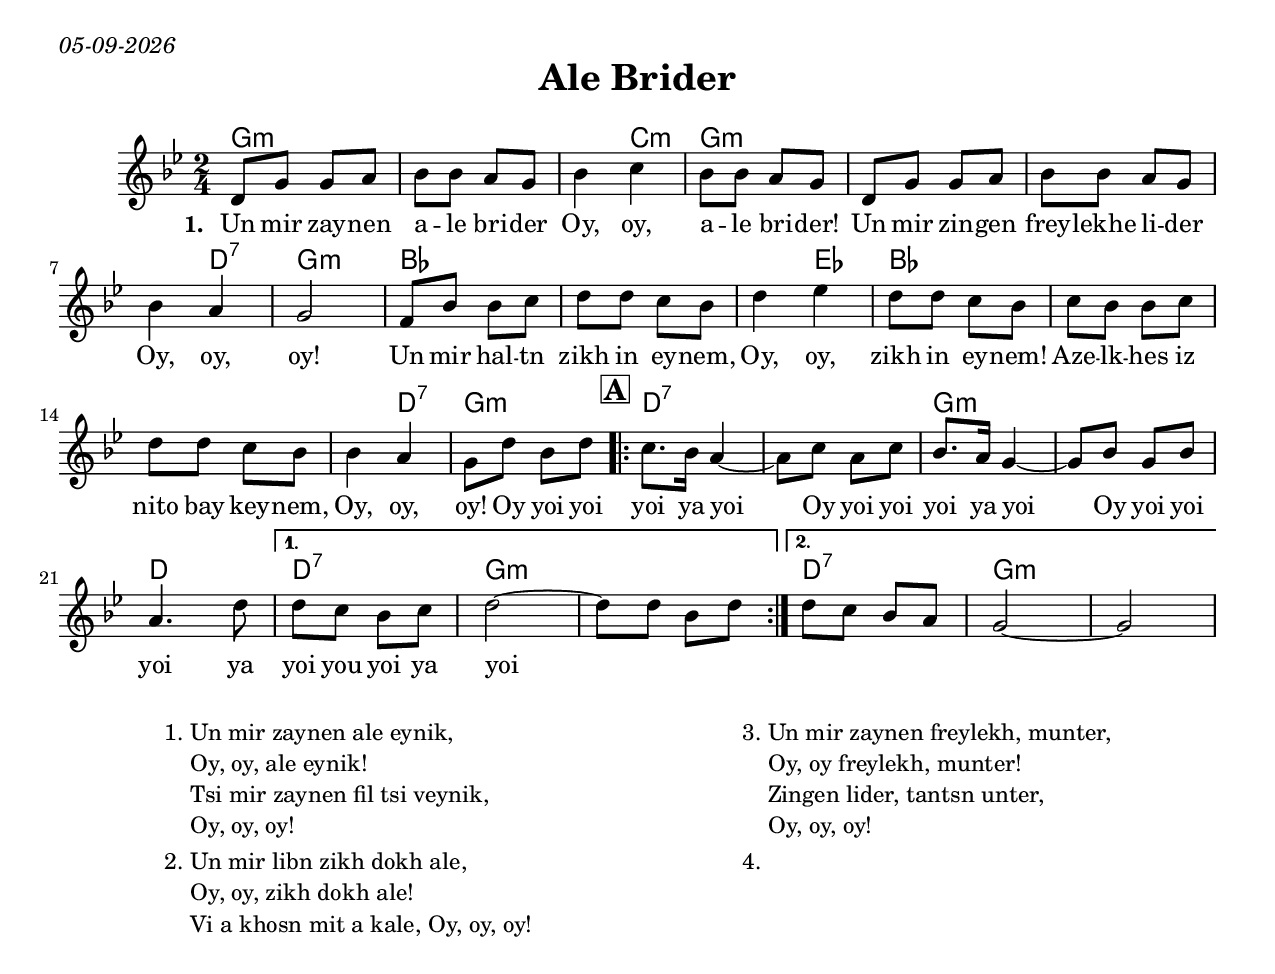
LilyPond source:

\version "2.24.0"
\include "english.ly"
%\pointAndClickOff
\paper{
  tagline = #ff
  print-all-headers = ##t
  #(set-paper-size "letter")
}
date = #(strftime "%d-%m-%Y" (localtime (current-time)))

\markup{ \italic{ \date }  }

%\markup{ Got something to say? }

global = {
  \clef treble
  \key g \minor
  \time 2/4
  \set Score.rehearsalMarkFormatter = #format-mark-box-alphabet
}

%#################################### Melody ########################
melody = \relative c' {
  \global
  %\partial 4 g4    %lead in notes


    d8 g g a
    bf bf a g
    bf4 c
    bf8 bf a g

    d8 g g a
    bf8 bf a g
    bf4 a
    g2

    f8 bf bf c
    d8 d c bf
    d4 ef
    d8 d c bf

    c8 bf bf c
    d8 d c bf
    bf4 a
    g8 d' bf d



  \repeat volta 2{
    \mark \default
    c8. bf16 a4~
    a8 c a c
    bf8. a16 g4~
    g8 bf g bf

    a4. d8
  }

  \alternative {
    { d8 c bf c
      d2~
      d8 d bf d}
    {d8 c bf a
     g2~
     g2}
  }

}
%################################# Lyrics #####################
\addlyrics{ \set stanza = #"1. "
            Un mir zay -- nen a -- le bri -- der
            Oy, oy, a -- le bri -- der!
            Un mir zin -- gen frey -- lekhe li -- der
            Oy, oy, oy!

            Un mir hal -- tn zikh in ey -- nem,
            Oy, oy, zikh in ey -- nem!
            Aze -- lk -- hes iz nito bay key -- nem,
            Oy, oy, oy!

            Oy yoi yoi yoi ya yoi
            Oy yoi yoi yoi ya yoi
             Oy yoi yoi yoi ya
             yoi you yoi ya yoi


}
%################################# Chords #######################
harmonies = \chordmode {
  g4*5:m
  c4:m
  g4*7:m
  d4:7
  g2:m

  bf4*5 ef4
  bf4*7 d4:7
  g2:m
  %
  d2*2:7
  g2*2:m
  d2
  %
  d2:7
  g2*2:m
  d2:7
  g2*2:m
}

\score {
  % transpose score below
  %\transpose c d
  <<
    \new ChordNames {
      \set chordChanges = ##f
      \harmonies
    }
    \new Staff   \melody
  >>
  \header{
    title= "Ale Brider"
    subtitle=""
    composer= ""

    instrument =""
    arranger= ""
  }
  \midi{\tempo 4 = 120}
  \layout{indent = 1.0\cm}
}

%\markup{}
\markup {
  %\font-size #2
  \fill-line {
    \hspace #0.1 % distance from left margin
    \column {
      \line { "1."

              \column {
                 "Un mir zaynen ale eynik,"
              "Oy, oy, ale eynik!"
              "Tsi mir zaynen fil tsi veynik,"
              "Oy, oy, oy!"
              }
      }
      \hspace #0.2 % vertical distance between verses
      \line { "2."

              \column {
                  "Un mir libn zikh dokh ale,"
              "Oy, oy, zikh dokh ale!"
              "Vi a khosn mit a kale, Oy, oy, oy!"
              }
      }
    }
    \hspace #0.1  % horiz. distance between columns
    \column {
      \line { "3."
              \column {
                "Un mir zaynen freylekh, munter,"
"Oy, oy freylekh, munter!"
"Zingen lider, tantsn unter,"
"Oy, oy, oy!"
              }
      }
      \hspace #0.2 % distance between verses
      \line { "4."
              \column {
                ""
              }
      }
    }
    \hspace #0.1 % distance to right margin
  }
}

